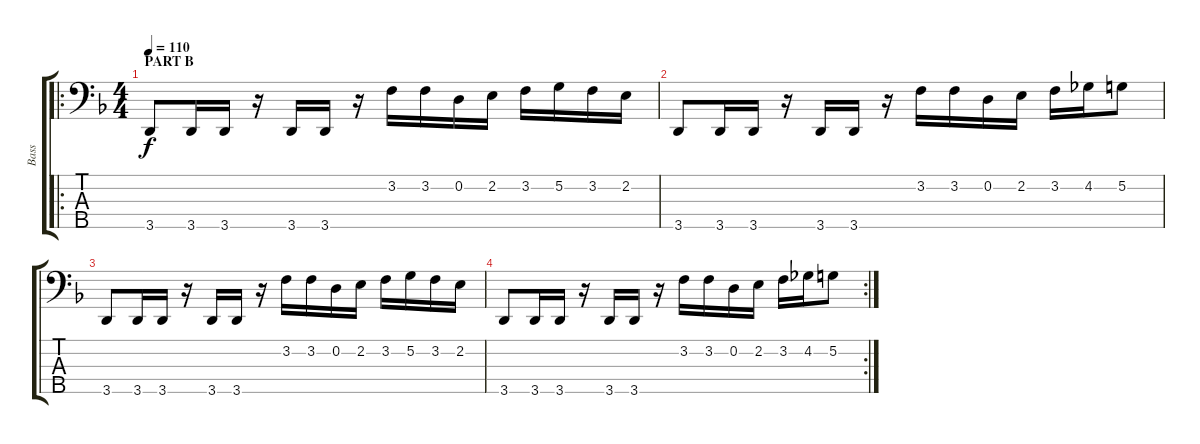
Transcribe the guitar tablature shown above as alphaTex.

\track ("Bass" "Bass") {instrument electricbasspick}
\staff {score tabs}
\tuning (G2 D2 A1 E1 B0) {hide}
\ro
\ts (4 4)
\section ("" "PART B")
\tempo 110
\clef f4
\ks f
3.5.8{dy f instrument electricbasspick} 3.5.16 3.5.16 r.16 3.5.16 3.5.16 r.16 3.2.16 3.2.16 0.2.16 2.2.16 3.2.16 5.2.16 3.2.16 2.2.16 |
3.5.8 3.5.16 3.5.16 r.16 3.5.16 3.5.16 r.16 3.2.16 3.2.16 0.2.16 2.2.16 3.2.16 4.2.16 5.2.8 |
3.5.8 3.5.16 3.5.16 r.16 3.5.16 3.5.16 r.16 3.2.16 3.2.16 0.2.16 2.2.16 3.2.16 5.2.16 3.2.16 2.2.16 |
\rc 2
3.5.8 3.5.16 3.5.16 r.16 3.5.16 3.5.16 r.16 3.2.16 3.2.16 0.2.16 2.2.16 3.2.16 4.2.16 5.2.8
